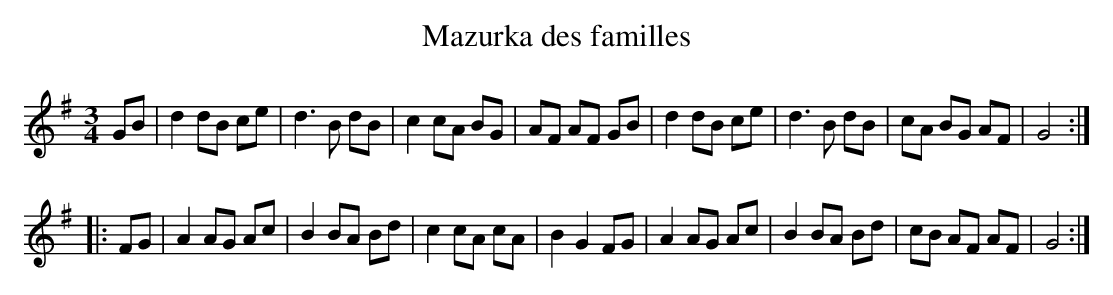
X:1
T:Mazurka des familles
M:3/4
L:1/8
K:G
GB|d2 dB ce|d3 B dB|c2 cA BG|AF AF GB|\
d2 dB ce|d3 B dB|cA BG AF|G4:|
|:FG|A2 AG Ac|B2 BA Bd|c2 cA cA|\
B2 G2 FG|A2 AG Ac|B2 BA Bd|cB AF AF|G4:|
